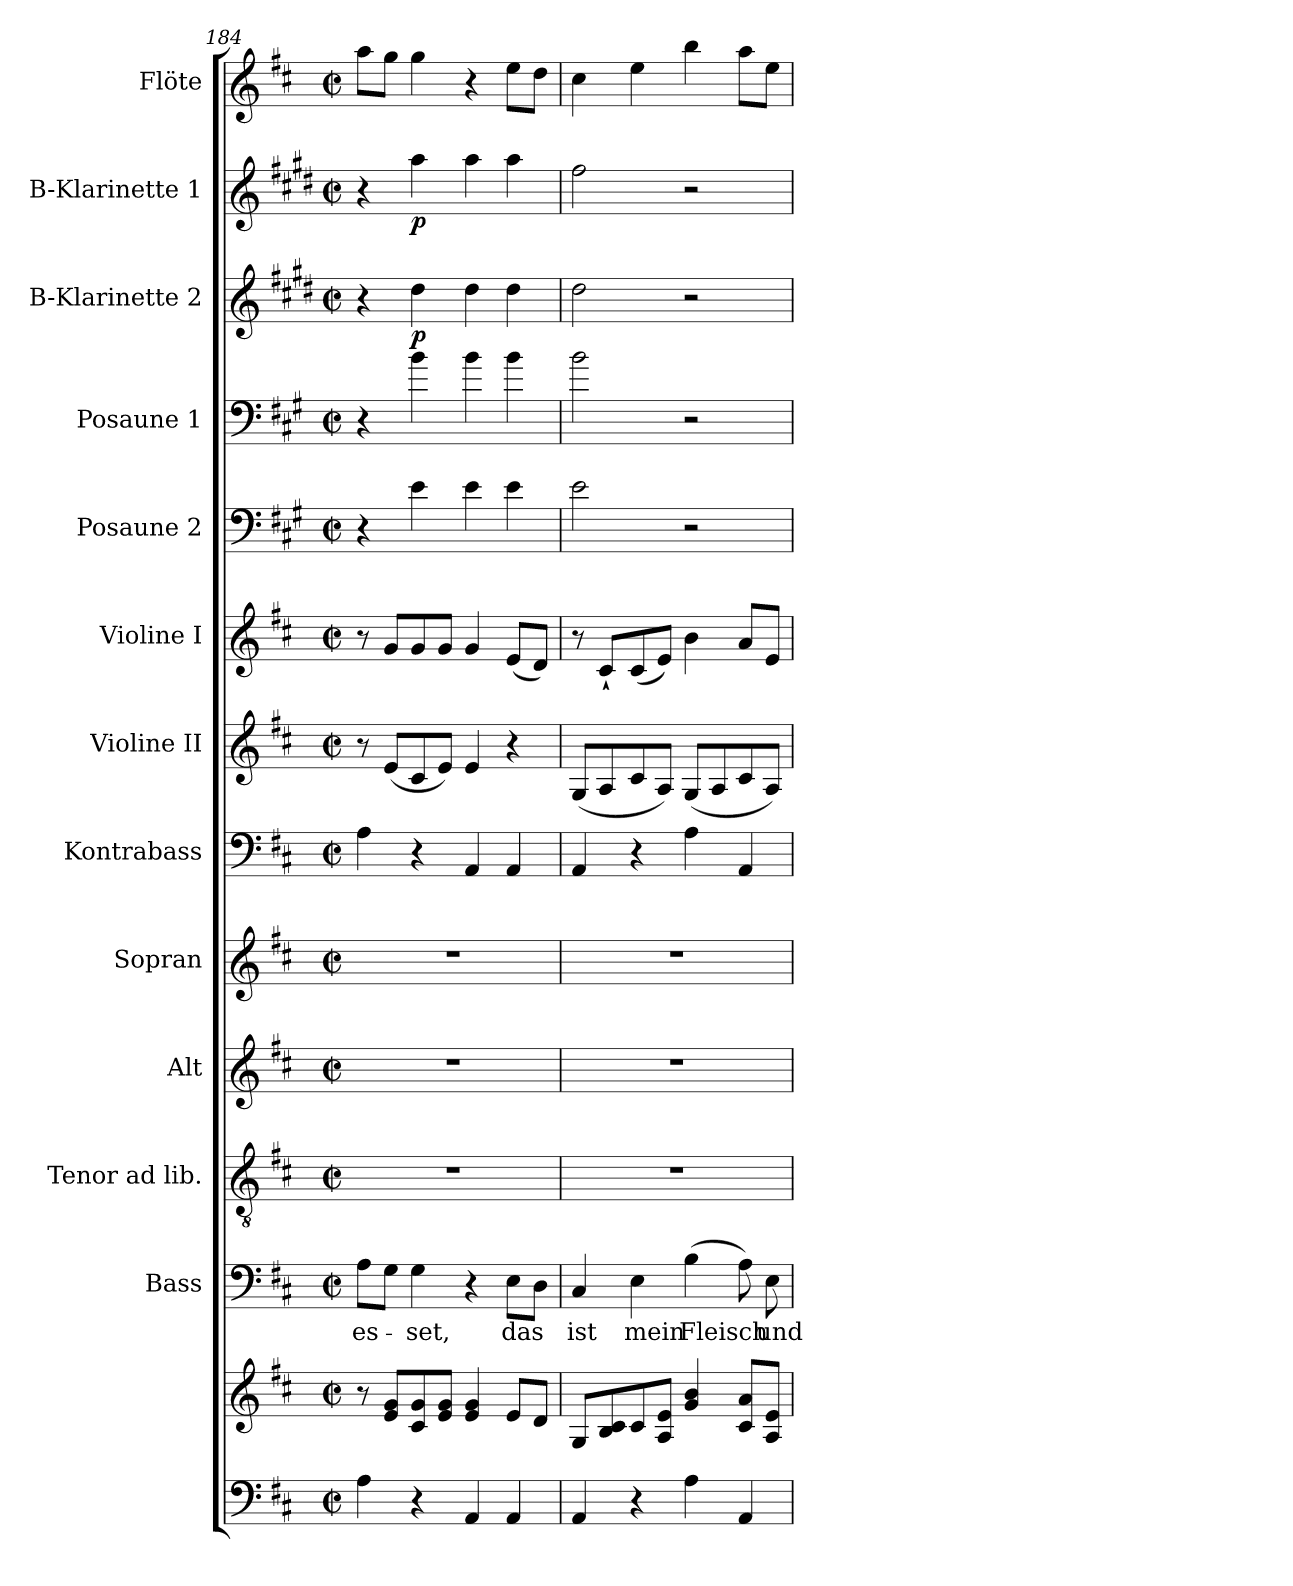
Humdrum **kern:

**kern	**kern	**kern	**text	**kern	**kern	**kern	**kern	**kern	**kern	**kern	**kern	**kern	**dynam	**kern	**dynam	**kern
*part13	*part13	*part12	*part12	*part11	*part10	*part9	*part8	*part7	*part6	*part5	*part4	*part3	*part3	*part2	*part2	*part1
*staff14	*staff13	*staff12	*staff12	*staff11	*staff10	*staff9	*staff8	*staff7	*staff6	*staff5	*staff4	*staff3	*staff3	*staff2	*staff2	*staff1
*	*	*I"Bass	*	*I"Tenor ad lib.	*I"Alt	*I"Sopran	*I"Kontrabass	*I"Violine II	*I"Violine I	*I"Posaune 2	*I"Posaune 1	*I"B-Klarinette 2	*	*I"B-Klarinette 1	*	*I"Flöte
*	*	*I'B.	*	*I'T.	*I'A.	*I'S.	*I'Kb.	*I'Vl. II	*I'Vl. I	*I'Pos 2	*I'Pos. 1	*I'B Kl. 2	*	*I'B Kl. 1	*	*I'Fl.
*clefF4	*clefG2	*clefF4	*	*clefGv2	*clefG2	*clefG2	*clefF4	*clefG2	*clefG2	*clefF4	*clefF4	*clefG2	*	*clefG2	*	*clefG2
*	*	*	*	*	*	*	*ITrd7c12	*	*	*ITrd4c7	*ITrd4c7	*ITrd1c2	*	*ITrd1c2	*	*
*k[f#c#]	*k[f#c#]	*k[f#c#]	*	*k[f#c#]	*k[f#c#]	*k[f#c#]	*k[f#c#]	*k[f#c#]	*k[f#c#]	*k[f#c#]	*k[f#c#]	*k[f#c#]	*	*k[f#c#]	*	*k[f#c#]
*D:	*D:	*D:	*	*D:	*D:	*D:	*D:	*D:	*D:	*D:	*D:	*D:	*	*D:	*	*D:
*M2/2	*M2/2	*M2/2	*	*M2/2	*M2/2	*M2/2	*M2/2	*M2/2	*M2/2	*M2/2	*M2/2	*M2/2	*	*M2/2	*	*M2/2
*met(c|)	*met(c|)	*met(c|)	*	*met(c|)	*met(c|)	*met(c|)	*met(c|)	*met(c|)	*met(c|)	*met(c|)	*met(c|)	*met(c|)	*	*met(c|)	*	*met(c|)
=184	=184	=184	=184	=184	=184	=184	=184	=184	=184	=184	=184	=184	=184	=184	=184	=184
!	!	!	!LO:LY:b	!	!	!	!	!	!	!	!	!	!	!	!	!
4A\	8r	8A\L	es-	1r	1r	1r	4AA\	8r	8r	4r	4r	4r	.	4r	.	8aa\L
.	8e/ 8g/L	8G\J	.	.	.	.	.	(<8e/L	8g/L	.	.	.	.	.	.	8gg\J
!	!	!	!LO:LY:b	!	!	!	!	!	!	!	!	!	!LO:DY:b	!	!LO:DY:b	!
4r	8c#/ 8g/	4G\	-set,	.	.	.	4r	8c#/	8g/	4A\	4e\	4cc#\	p	4gg\	p	4gg\
.	8e/ 8g/J	.	.	.	.	.	.	8e/J)	8g/J	.	.	.	.	.	.	.
4AA/	4e/ 4g/	4r	.	.	.	.	4AAA/	4e/	4g/	4A\	4e\	4cc#\	.	4gg\	.	4r
!	!	!	!LO:LY:b	!	!	!	!	!	!	!	!	!	!	!	!	!
4AA/	8e/L	8E\L	das	.	.	.	4AAA/	4r	(<8e/L	4A\	4e\	4cc#\	.	4gg\	.	8ee\L
.	8d/J	8D\J	.	.	.	.	.	.	8d/J)	.	.	.	.	.	.	8dd\J
=185	=185	=185	=185	=185	=185	=185	=185	=185	=185	=185	=185	=185	=185	=185	=185	=185
!	!	!	!LO:LY:b	!	!	!	!	!	!	!	!	!	!	!	!	!
4AA/	8G/L	4C#/	ist	1r	1r	1r	4AAA/	(<8G/L	8r	2A\	2e\	2cc#\	.	2ee\	.	4cc#\
.	8B/ 8c#/	.	.	.	.	.	.	8A/	8c#`</L	.	.	.	.	.	.	.
!	!	!	!LO:LY:b	!	!	!	!	!	!	!	!	!	!	!	!	!
4r	8c#/	4E\	mein	.	.	.	4r	8c#/	(<8c#/	.	.	.	.	.	.	4ee\
.	8A/ 8e/J	.	.	.	.	.	.	8A/J)	8e/J)	.	.	.	.	.	.	.
!	!	!	!LO:LY:b	!	!	!	!	!	!	!	!	!	!	!	!	!
4A\	4g/ 4b/	(>4B\	Fleisch	.	.	.	4AA\	(<8G/L	4b\	2r	2r	2r	.	2r	.	4bb\
.	.	.	.	.	.	.	.	8A/	.	.	.	.	.	.	.	.
4AA/	8c#/ 8a/L	8A\)	.	.	.	.	4AAA/	8c#/	8a/L	.	.	.	.	.	.	8aa\L
!	!	!	!LO:LY:b	!	!	!	!	!	!	!	!	!	!	!	!	!
.	8A/ 8e/J	8E\	und	.	.	.	.	8A/J)	8e/J	.	.	.	.	.	.	8ee\J
=	=	=	=	=	=	=	=	=	=	=	=	=	=	=	=	=
*-	*-	*-	*-	*-	*-	*-	*-	*-	*-	*-	*-	*-	*-	*-	*-	*-
